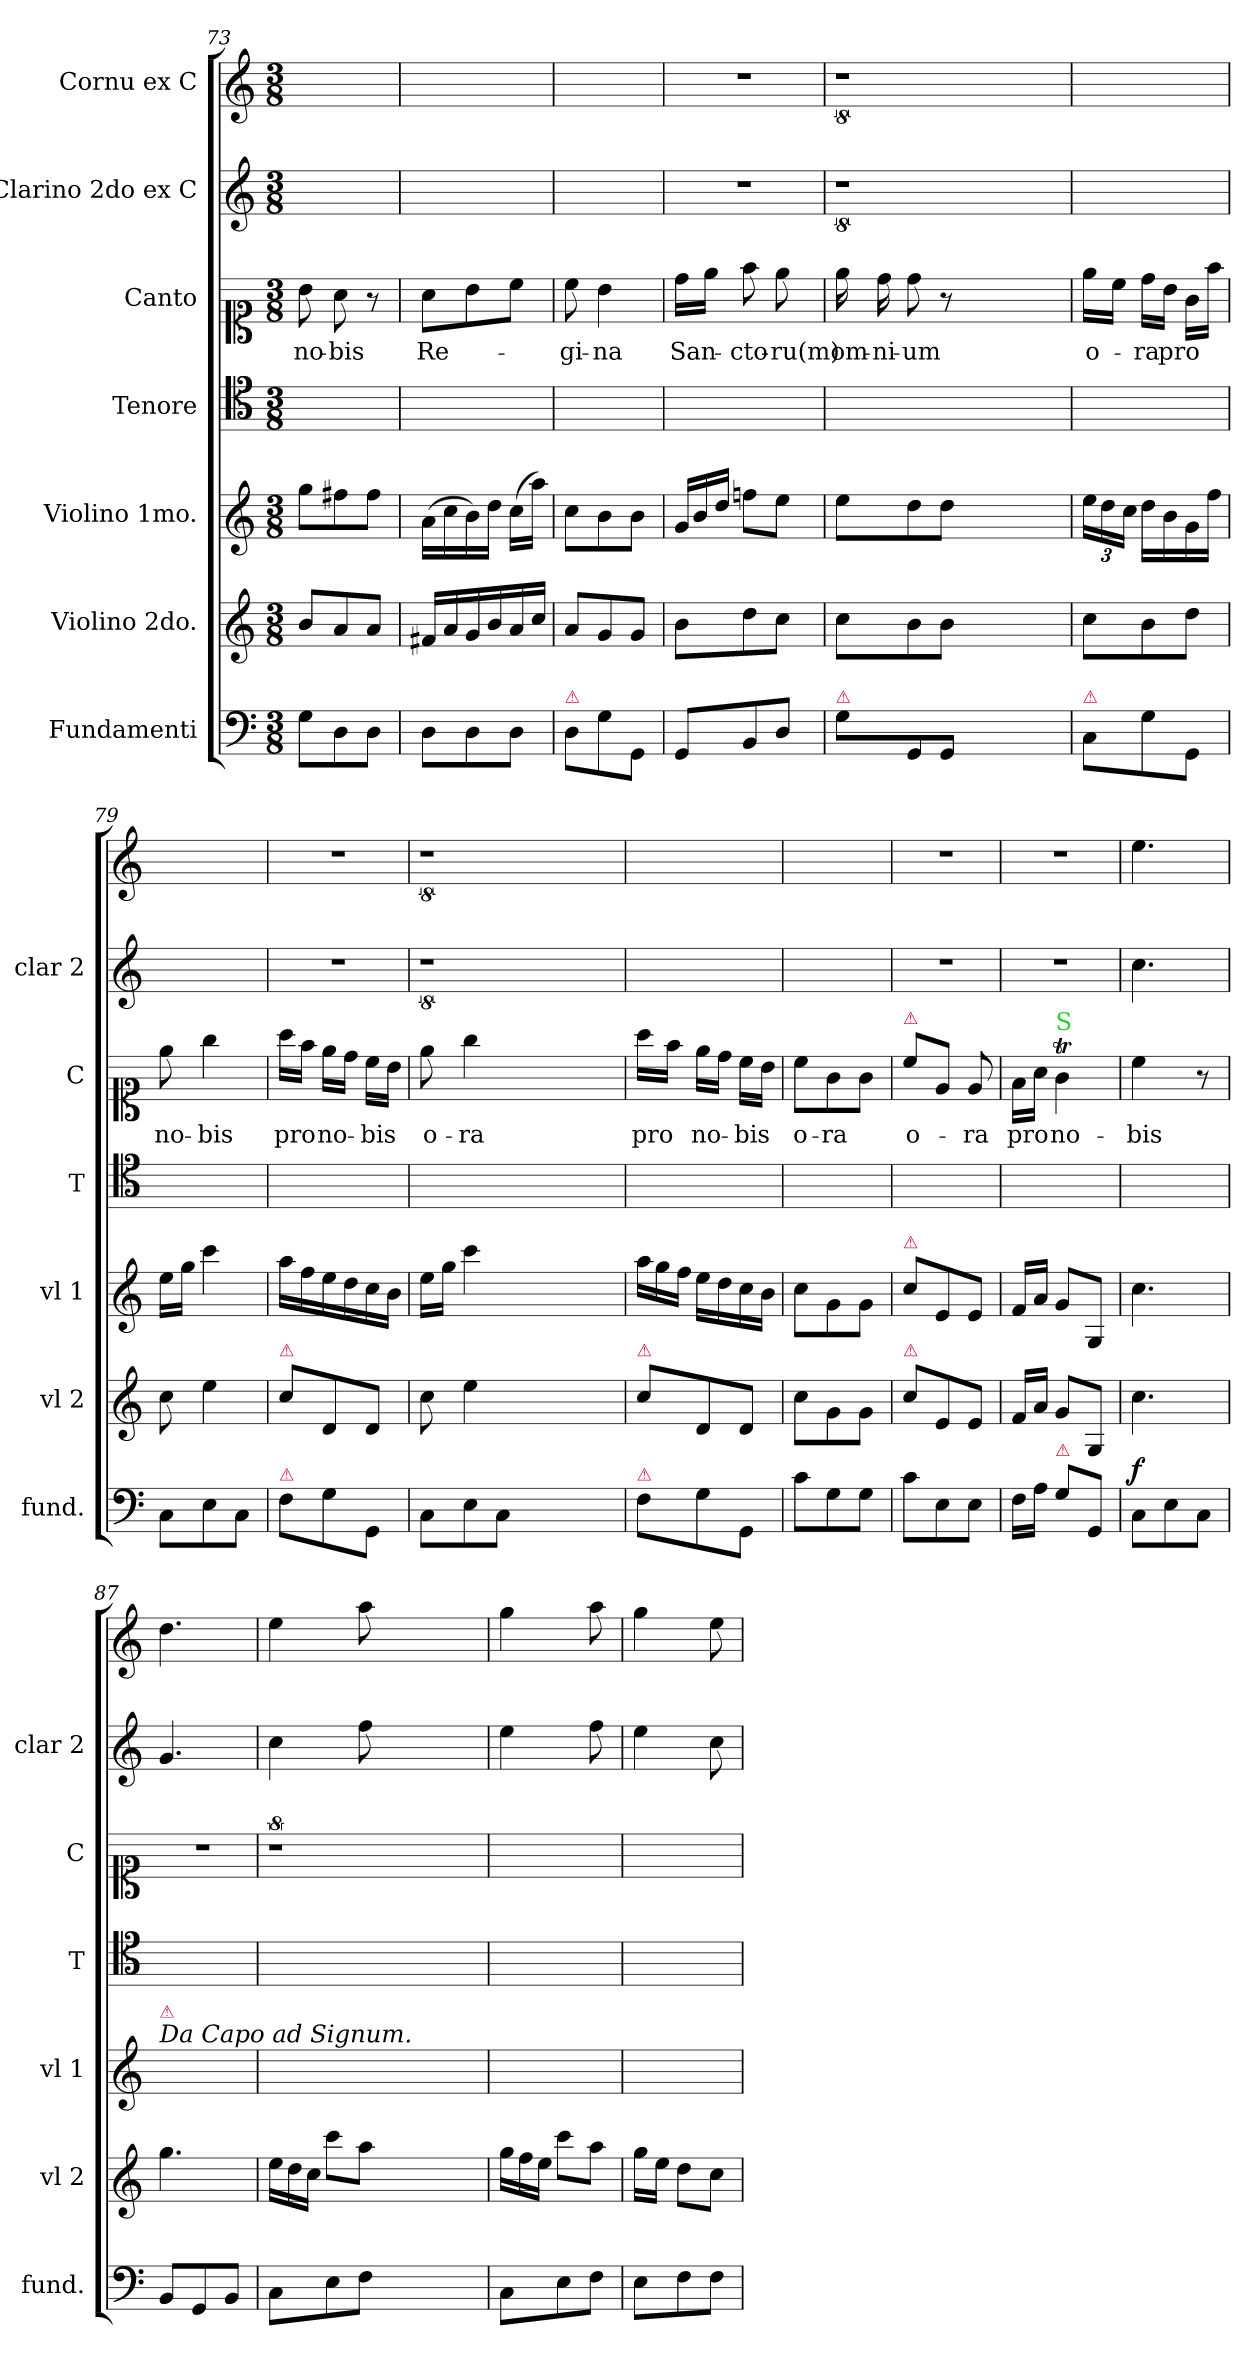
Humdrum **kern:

**kern	**dynam	**kern	**kern	**kern	**kern	**text	**kern	**kern
*part7	*part7	*part6	*part5	*part4	*part3	*part3	*part2	*part1
*staff7	*staff7	*staff6	*staff5	*staff4	*staff3	*staff3	*staff2	*staff1
*I"Fundamenti	*	*I"Violino 2do.	*I"Violino 1mo.	*I"Tenore	*I"Canto	*	*I"Clarino 2do ex C	*I"Cornu ex C
*I'fund.	*	*I'vl 2	*I'vl 1	*I'T	*I'C	*	*I'clar 2	*
*clefF4	*	*clefG2	*clefG2	*clefC4	*clefC1	*	*clefG2	*clefG2
*k[]	*	*k[]	*k[]	*k[]	*k[]	*	*k[]	*k[]
*M3/8	*	*M3/8	*M3/8	*M3/8	*M3/8	*	*M3/8	*M3/8
=73	=73	=73	=73	=73	=73	=73	=73	=73
8GL	.	8bL	8ggL	4.ryy	8b	no-	4.ryy	4.ryy
8D	.	8a	8ff#X	.	8a	-bis	.	.
8DJ	.	8aJ	8ff#J	.	8r	.	.	.
=74	=74	=74	=74	=74	=74	=74	=74	=74
8DL	.	16f#XLL	(>16aLL	4.ryy	8aL	Re-	4.ryy	4.ryy
.	.	16a	16cc	.	.	.	.	.
8D	.	16g	16b)	.	8b	.	.	.
.	.	16b	16ddJJ	.	.	.	.	.
8DJ	.	16a	(>16ccLL	.	8ccJ	.	.	.
.	.	16ccJJ	16aaJJ)	.	.	.	.	.
=75	=75	=75	=75	=75	=75	=75	=75	=75
!LO:TX:a:color=crimson:t=⚠	!	!	!	!	!	!	!	!
8D\L	.	8aL	8ccL	4.ryy	8cc	-gi-	4.ryy	4.ryy
8G\	.	8g	8b	.	4b	-na	.	.
8GG/J	.	8gJ	8bJ	.	.	.	.	.
=76	=76	=76	=76	=76	=76	=76	=76	=76
*	*	*	*Xtuplet	*	*	*	*	*
8GGL	.	8bL	24g/LL	4.ryy	16ddLL	San-	4.r	4.r
.	.	.	24b/	.	.	.	.	.
.	.	.	.	.	16eeJJ	.	.	.
.	.	.	24dd/JJ	.	.	.	.	.
8BB	.	8dd	8ffnL	.	8ff	-cto-	.	.
8DJ	.	8ccJ	8eeJ	.	8ee	-ru(m)	.	.
=77	=77	=77	=77	=77	=77	=77	=77	=77
!LO:TX:a:color=crimson:t=⚠	!	!	!	!	!	!	!	!
8G\L	.	8ccL	8eeL	4.ryy	16ee	om-	8%9r	8%9r
.	.	.	.	.	16dd	-ni-	.	.
8GG/	.	8b	8dd	.	8dd	-um	.	.
8GG/J	.	8bJ	8ddJ	.	8r	.	.	.
2.ryy	.	2.ryy	2.ryy	2.ryy	2.ryy	.	.	.
=78	=78	=78	=78	=78	=78	=78	=78	=78
*	*	*	*tuplet	*	*	*	*	*
!LO:TX:a:color=crimson:t=⚠	!	!	!	!	!	!	!	!
8C\L	.	8ccL	24eeLL	4.ryy	16eeLL	o-	4.ryy	4.ryy
.	.	.	24dd	.	.	.	.	.
.	.	.	.	.	16ccJJ	.	.	.
.	.	.	24ccJJ	.	.	.	.	.
8G\	.	8b	16ddLL	.	16ddLL	-ra	.	.
.	.	.	16b	.	16bJJ	pro	.	.
8GG/J	.	8ddJ	16g	.	16gLL	.	.	.
.	.	.	16ffJJ	.	16ffJJ	.	.	.
=79	=79	=79	=79	=79	=79	=79	=79	=79
8C\L	.	8cc	16eeLL	4.ryy	8ee	no-	4.ryy	4.ryy
.	.	.	16ggJJ	.	.	.	.	.
8E\	.	4ee	4ccc	.	4gg	-bis	.	.
8C\J	.	.	.	.	.	.	.	.
=80	=80	=80	=80	=80	=80	=80	=80	=80
!	!	!LO:TX:a:color=crimson:t=⚠	!	!	!	!	!	!
!LO:TX:a:color=crimson:t=⚠	!	!	!	!	!	!	!	!
8F\L	.	8cc\L	16aaLL	4.ryy	16aaLL	pro	4.r	4.r
.	.	.	16ff	.	16ffJJ	.	.	.
8G\	.	8d/	16ee	.	16eeLL	no-	.	.
.	.	.	16dd	.	16ddJJ	.	.	.
8GG/J	.	8d/J	16cc	.	16ccLL	-bis	.	.
.	.	.	16bJJ	.	16bJJ	.	.	.
=81	=81	=81	=81	=81	=81	=81	=81	=81
8C\L	.	8cc	16eeLL	4.ryy	8ee	o-	8%9r	8%9r
.	.	.	16ggJJ	.	.	.	.	.
8E\	.	4ee	4ccc	.	4gg	-ra	.	.
8C\J	.	.	.	.	.	.	.	.
2.ryy	.	2.ryy	2.ryy	2.ryy	2.ryy	.	.	.
=82	=82	=82	=82	=82	=82	=82	=82	=82
*	*	*	*Xtuplet	*	*	*	*	*
!	!	!LO:TX:a:color=crimson:t=⚠	!	!	!	!	!	!
!LO:TX:a:color=crimson:t=⚠	!	!	!	!	!	!	!	!
8F\L	.	8cc\L	24aaLL	4.ryy	16aaLL	pro	4.ryy	4.ryy
.	.	.	24gg	.	.	.	.	.
.	.	.	.	.	16ffJJ	.	.	.
.	.	.	24ffJJ	.	.	.	.	.
8G\	.	8d/	16eeLL	.	16eeLL	no-	.	.
.	.	.	16dd	.	16ddJJ	.	.	.
8GG/J	.	8d/J	16cc	.	16ccLL	-bis	.	.
.	.	.	16bJJ	.	16bJJ	.	.	.
=83	=83	=83	=83	=83	=83	=83	=83	=83
8cL	.	8cc\L	8cc\L	4.ryy	8ccL	o-	4.ryy	4.ryy
8G	.	8g\	8g\	.	8g	-ra	.	.
8GJ	.	8g\J	8g\J	.	8gJ	.	.	.
=84	=84	=84	=84	=84	=84	=84	=84	=84
!	!	!	!	!	!LO:TX:a:color=crimson:t=⚠	!	!	!
!	!	!	!LO:TX:a:color=crimson:t=⚠	!	!	!	!	!
!	!	!LO:TX:a:color=crimson:t=⚠	!	!	!	!	!	!
!	!	!	!	!	!	!LO:LY:i	!	!
8cL	.	8cc\L	8cc\L	4.ryy	8ccL	o-	4.r	4.r
8E	.	8e/	8e/	.	8e/J	.	.	.
!	!	!	!	!	!	!LO:LY:i	!	!
8EJ	.	8e/J	8e/J	.	8e	-ra	.	.
=85	=85	=85	=85	=85	=85	=85	=85	=85
16FLL	.	16fLL	16f/LL	4.ryy	16fLL	pro	4.r	4.r
16AJJ	.	16aJJ	16aJJ	.	16aJJ	.	.	.
!	!	!	!	!	!LO:TX:a:color=limegreen:t=S	!	!	!
!LO:TX:a:color=crimson:t=⚠	!	!	!	!	!	!	!	!
8G\L	.	8gL	8g/L	.	4gT	no-	.	.
8GG/J	.	8GJ	8GJ	.	.	.	.	.
=86	=86	=86	=86	=86	=86	=86	=86	=86
!	!LO:DY:a	!	!	!	!	!	!	!
8C\L	f	4.cc	4.cc	4.ryy	4cc	-bis	4.cc	4.ee
8E\	.	.	.	.	.	.	.	.
8C\J	.	.	.	.	8r	.	.	.
=87	=87	=87	=87	=87	=87	=87	=87	=87
!	!	!	!LO:TX:a:i:t=Da Capo ad Signum.	!	!	!	!	!
!	!	!	!LO:TX:a:color=crimson:t=⚠	!	!	!	!	!
8BBL	.	4.gg	4.ryy	4.ryy	4.r	.	4.g	4.dd
8GG	.	.	.	.	.	.	.	.
8BBJ	.	.	.	.	.	.	.	.
=88	=88	=88	=88	=88	=88	=88	=88	=88
*	*	*Xtuplet	*	*	*	*	*	*
8CL	.	24eeLL	4.ryy	4.ryy	8%9r	.	4cc	4ee
.	.	24dd	.	.	.	.	.	.
.	.	24ccJJ	.	.	.	.	.	.
8E	.	8cccL	.	.	.	.	.	.
8FJ	.	8aaJ	.	.	.	.	8ff	8aa
2.ryy	.	2.ryy	2.ryy	2.ryy	.	.	2.ryy	2.ryy
=89	=89	=89	=89	=89	=89	=89	=89	=89
8CL	.	24ggLL	4.ryy	4.ryy	4.ryy	.	4ee	4gg
.	.	24ff	.	.	.	.	.	.
.	.	24eeJJ	.	.	.	.	.	.
8E	.	8cccL	.	.	.	.	.	.
8FJ	.	8aaJ	.	.	.	.	8ff	8aa
=90	=90	=90	=90	=90	=90	=90	=90	=90
8EL	.	16ggLL	4.ryy	4.ryy	4.ryy	.	4ee	4gg
.	.	16eeJJ	.	.	.	.	.	.
8F	.	8ddL	.	.	.	.	.	.
8FJ	.	8ccJ	.	.	.	.	8cc	8ee
=	=	=	=	=	=	=	=	=
*-	*-	*-	*-	*-	*-	*-	*-	*-
